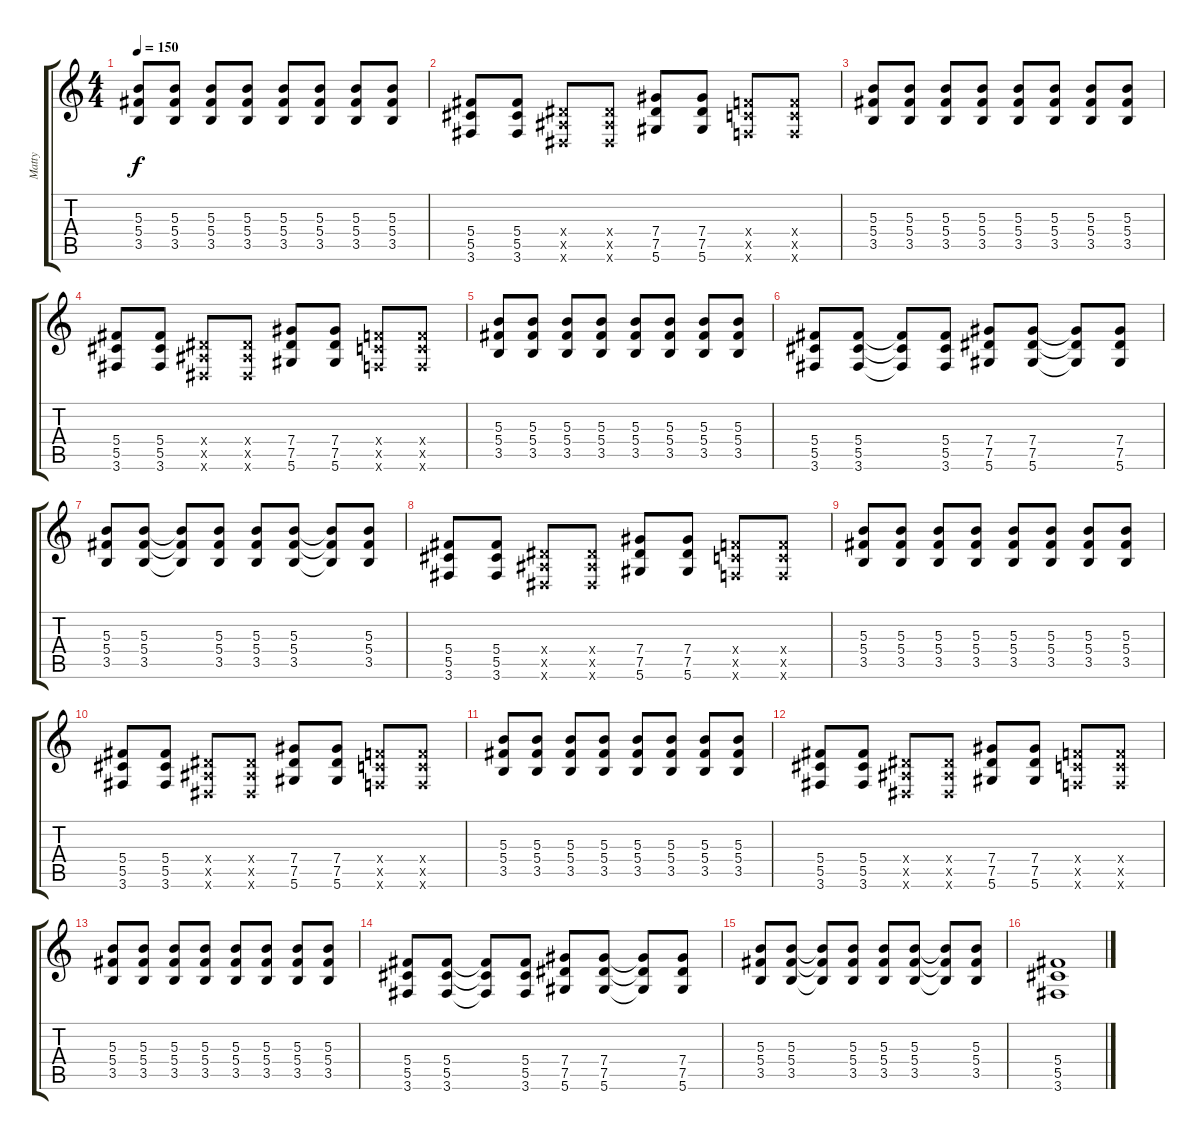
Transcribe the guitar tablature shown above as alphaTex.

\track ("Matty" "Matty") {instrument distortionguitar}
\staff {score tabs}
\tuning (Eb4 Bb3 Gb3 Db3 Ab2 Eb2) {hide}
\ts (4 4)
\tempo 150
\clef g2
\ks c
(5.3 5.4 3.5).8{dy f} (5.3 5.4 3.5).8 (5.3 5.4 3.5).8 (5.3 5.4 3.5).8 (5.3 5.4 3.5).8 (5.3 5.4 3.5).8 (5.3 5.4 3.5).8 (5.3 5.4 3.5).8 |
(5.4 5.5 3.6).8 (5.4 5.5 3.6).8 (2.4{x} 2.5{x} 0.6{x}).8 (2.4{x} 2.5{x} 0.6{x}).8 (7.4 7.5 5.6).8 (7.4 7.5 5.6).8 (4.4{x} 4.5{x} 2.6{x}).8 (4.4{x} 4.5{x} 2.6{x}).8 |
(5.3 5.4 3.5).8 (5.3 5.4 3.5).8 (5.3 5.4 3.5).8 (5.3 5.4 3.5).8 (5.3 5.4 3.5).8 (5.3 5.4 3.5).8 (5.3 5.4 3.5).8 (5.3 5.4 3.5).8 |
(5.4 5.5 3.6).8 (5.4 5.5 3.6).8 (2.4{x} 2.5{x} 0.6{x}).8 (2.4{x} 2.5{x} 0.6{x}).8 (7.4 7.5 5.6).8 (7.4 7.5 5.6).8 (4.4{x} 4.5{x} 2.6{x}).8 (4.4{x} 4.5{x} 2.6{x}).8 |
(5.3 5.4 3.5).8 (5.3 5.4 3.5).8 (5.3 5.4 3.5).8 (5.3 5.4 3.5).8 (5.3 5.4 3.5).8 (5.3 5.4 3.5).8 (5.3 5.4 3.5).8 (5.3 5.4 3.5).8 |
(5.4 5.5 3.6).8 (5.4 5.5 3.6).8 (5.4{t} 5.5{t} 3.6{t}).8 (5.4 5.5 3.6).8 (7.4 7.5 5.6).8 (7.4 7.5 5.6).8 (7.4{t} 7.5{t} 5.6{t}).8 (7.4 7.5 5.6).8 |
(5.3 5.4 3.5).8 (5.3 5.4 3.5).8 (5.3{t} 5.4{t} 3.5{t}).8 (5.3 5.4 3.5).8 (5.3 5.4 3.5).8 (5.3 5.4 3.5).8 (5.3{t} 5.4{t} 3.5{t}).8 (5.3 5.4 3.5).8 |
(5.4 5.5 3.6).8 (5.4 5.5 3.6).8 (2.4{x} 2.5{x} 0.6{x}).8 (2.4{x} 2.5{x} 0.6{x}).8 (7.4 7.5 5.6).8 (7.4 7.5 5.6).8 (4.4{x} 4.5{x} 2.6{x}).8 (4.4{x} 4.5{x} 2.6{x}).8 |
(5.3 5.4 3.5).8 (5.3 5.4 3.5).8 (5.3 5.4 3.5).8 (5.3 5.4 3.5).8 (5.3 5.4 3.5).8 (5.3 5.4 3.5).8 (5.3 5.4 3.5).8 (5.3 5.4 3.5).8 |
(5.4 5.5 3.6).8 (5.4 5.5 3.6).8 (2.4{x} 2.5{x} 0.6{x}).8 (2.4{x} 2.5{x} 0.6{x}).8 (7.4 7.5 5.6).8 (7.4 7.5 5.6).8 (4.4{x} 4.5{x} 2.6{x}).8 (4.4{x} 4.5{x} 2.6{x}).8 |
(5.3 5.4 3.5).8 (5.3 5.4 3.5).8 (5.3 5.4 3.5).8 (5.3 5.4 3.5).8 (5.3 5.4 3.5).8 (5.3 5.4 3.5).8 (5.3 5.4 3.5).8 (5.3 5.4 3.5).8 |
(5.4 5.5 3.6).8 (5.4 5.5 3.6).8 (2.4{x} 2.5{x} 0.6{x}).8 (2.4{x} 2.5{x} 0.6{x}).8 (7.4 7.5 5.6).8 (7.4 7.5 5.6).8 (4.4{x} 4.5{x} 2.6{x}).8 (4.4{x} 4.5{x} 2.6{x}).8 |
(5.3 5.4 3.5).8 (5.3 5.4 3.5).8 (5.3 5.4 3.5).8 (5.3 5.4 3.5).8 (5.3 5.4 3.5).8 (5.3 5.4 3.5).8 (5.3 5.4 3.5).8 (5.3 5.4 3.5).8 |
(5.4 5.5 3.6).8 (5.4 5.5 3.6).8 (5.4{t} 5.5{t} 3.6{t}).8 (5.4 5.5 3.6).8 (7.4 7.5 5.6).8 (7.4 7.5 5.6).8 (7.4{t} 7.5{t} 5.6{t}).8 (7.4 7.5 5.6).8 |
(5.3 5.4 3.5).8 (5.3 5.4 3.5).8 (5.3{t} 5.4{t} 3.5{t}).8 (5.3 5.4 3.5).8 (5.3 5.4 3.5).8 (5.3 5.4 3.5).8 (5.3{t} 5.4{t} 3.5{t}).8 (5.3 5.4 3.5).8 |
(5.4 5.5 3.6).1{volume 0}
